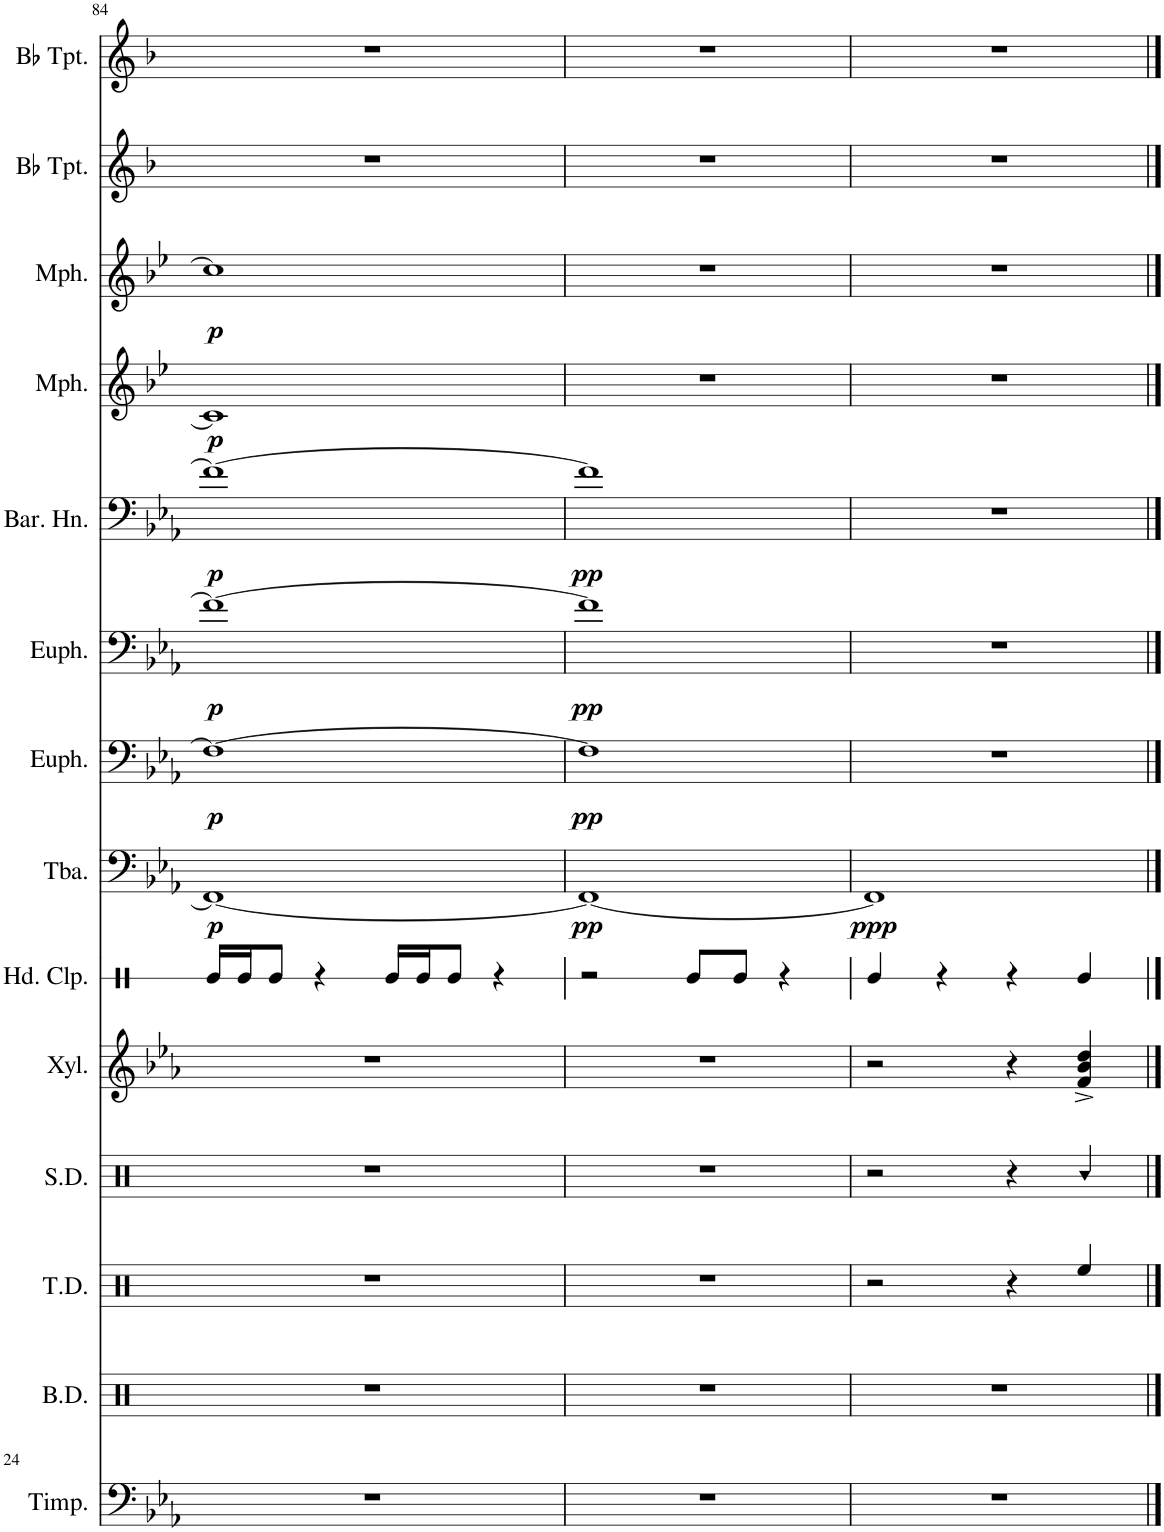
**kern	**kern	**kern	**kern	**kern	**kern	**kern	**dynam	**kern	**dynam	**kern	**dynam	**kern	**dynam	**kern	**dynam	**kern	**dynam	**kern	**kern
*part14	*part13	*part12	*part11	*part10	*part9	*part8	*part8	*part7	*part7	*part6	*part6	*part5	*part5	*part4	*part4	*part3	*part3	*part2	*part1
*staff14	*staff13	*staff12	*staff11	*staff10	*staff9	*staff8	*staff8	*staff7	*staff7	*staff6	*staff6	*staff5	*staff5	*staff4	*staff4	*staff3	*staff3	*staff2	*staff1
*I"Timpani	*I"Bass Drums	*I"Tenor Drums	*I"Snare Drum	*I"Xylophone	*I"Hand Clap	*I"Tuba	*	*I"Euphonium	*	*I"Euphonium	*	*I"Baritone Horn	*	*I"Mellophone	*	*I"Mellophone	*	*I"Bb Trumpet	*I"Bb Trumpet
*I'Timp.	*I'B.D.	*I'T.D.	*I'S.D.	*I'Xyl.	*I'Hd. Clp.	*I'Tba.	*	*I'Euph.	*	*I'Euph.	*	*I'Bar. Hn.	*	*I'Mph.	*	*I'Mph.	*	*I'Bb Tpt.	*I'Bb Tpt.
!!LO:PB:g=z
*clefF4	*clefX	*clefX	*clefX	*clefG2	*clefX	*clefF4	*	*clefF4	*	*clefF4	*	*clefF4	*	*clefG2	*	*clefG2	*	*clefG2	*clefG2
*	*	*	*	*Trd-7c-12	*	*	*	*	*	*	*	*Trd4c7	*	*Trd4c7	*	*Trd4c7	*	*Trd1c2	*Trd1c2
*k[b-e-a-]	*k[]	*k[]	*k[]	*k[b-e-a-]	*k[]	*k[b-e-a-]	*	*k[b-e-a-]	*	*k[b-e-a-]	*	*k[b-e-a-]	*	*k[b-e-]	*	*k[b-e-]	*	*k[b-]	*k[b-]
*M4/4	*M4/4	*M4/4	*M4/4	*M4/4	*M4/4	*M4/4	*	*M4/4	*	*M4/4	*	*M4/4	*	*M4/4	*	*M4/4	*	*M4/4	*M4/4
=84	=84	=84	=84	=84	=84	=84	=84	=84	=84	=84	=84	=84	=84	=84	=84	=84	=84	=84	=84
!	!	!	!	!	!	!	!LO:DY:b	!	!LO:DY:b	!	!LO:DY:b	!	!LO:DY:b	!	!LO:DY:b	!	!LO:DY:b	!	!
1r	1r	1r	1r	1r	16Re/LL	1FF_	p	1F_	p	1f_	p	1f_	p	1c]	p	1cc]	p	1r	1r
.	.	.	.	.	16Re/J	.	.	.	.	.	.	.	.	.	.	.	.	.	.
.	.	.	.	.	8Re/J	.	.	.	.	.	.	.	.	.	.	.	.	.	.
.	.	.	.	.	4r	.	.	.	.	.	.	.	.	.	.	.	.	.	.
.	.	.	.	.	16Re/LL	.	.	.	.	.	.	.	.	.	.	.	.	.	.
.	.	.	.	.	16Re/J	.	.	.	.	.	.	.	.	.	.	.	.	.	.
.	.	.	.	.	8Re/J	.	.	.	.	.	.	.	.	.	.	.	.	.	.
.	.	.	.	.	4r	.	.	.	.	.	.	.	.	.	.	.	.	.	.
=85	=85	=85	=85	=85	=85	=85	=85	=85	=85	=85	=85	=85	=85	=85	=85	=85	=85	=85	=85
!	!	!	!	!	!	!	!LO:DY:b	!	!LO:DY:b	!	!LO:DY:b	!	!LO:DY:b	!	!	!	!	!	!
1r	1r	1r	1r	1r	2r	1FF_	pp	1F]	pp	1f]	pp	1f]	pp	1r	.	1r	.	1r	1r
.	.	.	.	.	8Re/L	.	.	.	.	.	.	.	.	.	.	.	.	.	.
.	.	.	.	.	8Re/J	.	.	.	.	.	.	.	.	.	.	.	.	.	.
.	.	.	.	.	4r	.	.	.	.	.	.	.	.	.	.	.	.	.	.
=86	=86	=86	=86	=86	=86	=86	=86	=86	=86	=86	=86	=86	=86	=86	=86	=86	=86	=86	=86
!	!	!	!	!	!	!	!LO:DY:b	!	!	!	!	!	!	!	!	!	!	!	!
1r	1r	2r	2r	2r	4Re/	1FF]	ppp	1r	.	1r	.	1r	.	1r	.	1r	.	1r	1r
.	.	.	.	.	4r	.	.	.	.	.	.	.	.	.	.	.	.	.	.
.	.	4r	4r	4r	4r	.	.	.	.	.	.	.	.	.	.	.	.	.	.
.	.	4Ree/	4R/	4f/^ 4b-/^ 4dd/^	4Re/	.	.	.	.	.	.	.	.	.	.	.	.	.	.
==	==	==	==	==	==	==	==	==	==	==	==	==	==	==	==	==	==	==	==
*-	*-	*-	*-	*-	*-	*-	*-	*-	*-	*-	*-	*-	*-	*-	*-	*-	*-	*-	*-
